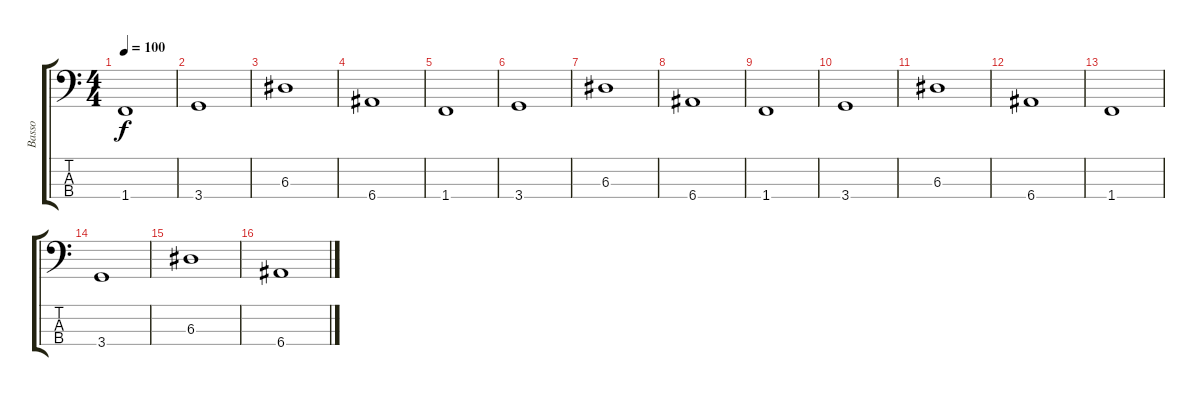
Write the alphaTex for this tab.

\track ("Basso" "Basso") {instrument fretlessbass}
\staff {score tabs}
\tuning (G2 D2 A1 E1) {hide}
\ts (4 4)
\tempo 100
\clef f4
\ks c
1.4.1{dy f} |
3.4.1 |
6.3.1 |
6.4.1 |
1.4.1 |
3.4.1 |
6.3.1 |
6.4.1 |
1.4.1 |
3.4.1 |
6.3.1 |
6.4.1 |
1.4.1 |
3.4.1 |
6.3.1 |
6.4.1
